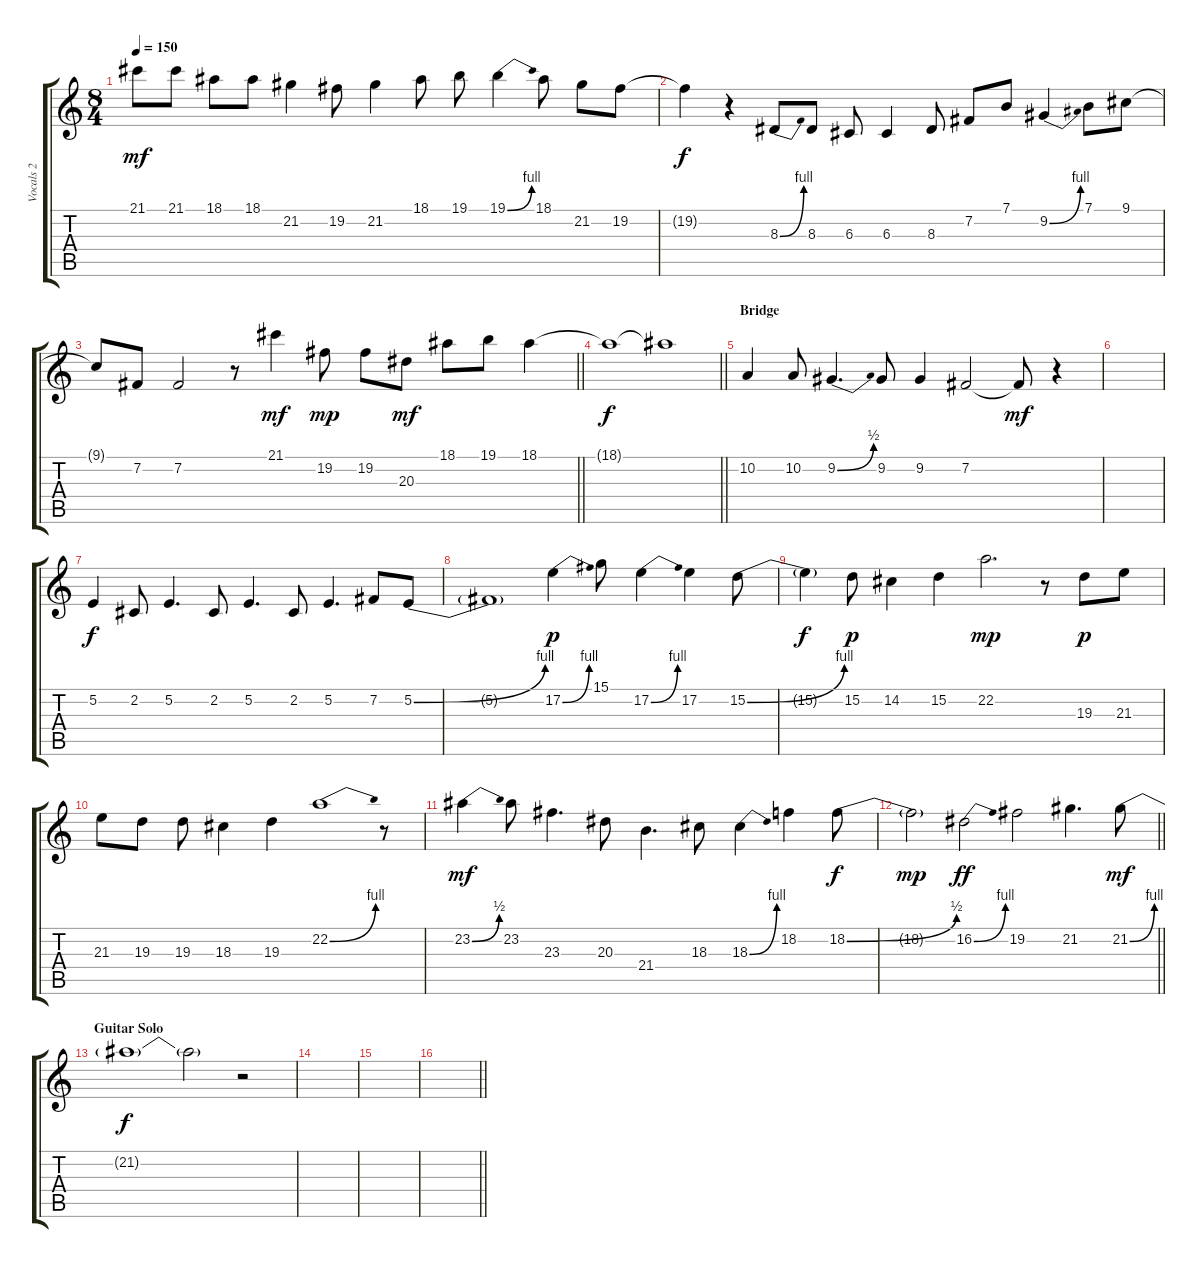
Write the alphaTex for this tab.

\track ("Vocals 2" "Vocals 2") {instrument lead2sawtooth}
\staff {score tabs}
\tuning (E4 B3 G3 D3 A2 E2) {hide}
\ts (8 4)
\tempo 150
\clef g2
\ks c
21.1.8{dy mf} 21.1.8 18.1.8 18.1.8 21.2.4 19.2.8 21.2.4 18.1.8 19.1.8 19.1{be (bend 0 0 60 4)}.4 18.1.8 21.2.8 19.2.8 |
19.2{t}.4{dy f} r.4 8.3{be (bend 0 0 60 4)}.8 8.3.8 6.3.8 6.3.4 8.3.8 7.2.8 7.1.8 9.2{be (bend 0 0 60 4)}.4 7.1.8 9.1.8 |
\barLineRight lightlight
9.1{t}.8 7.2.8 7.2.2 r.8 21.1.4{dy mf} 19.2.8{dy mp} 19.2.8 20.3.8{dy mf} 18.1.8 19.1.8 18.1.4{volume 7} |
\barLineRight lightlight
18.1{t}.1{dy f} 18.1{t}.1 |
\section ("" "Bridge")
10.2.4{volume 12} 10.2.8 9.2{be (bend 0 0 60 2)}.4{d} 9.2.8 9.2.4 7.2.2 7.2{t}.8{dy mf} r.4 |
|
5.2.4{dy f} 2.2.8 5.2.4{d} 2.2.8 5.2.4{d} 2.2.8 5.2.4{d} 7.2.8 5.2{be (bend 0 0 60 4)}.8 |
5.2{t}.1 17.2{be (bend 0 0 60 4)}.4{dy p} 15.1.8 17.2{be (bend 0 0 60 4)}.4 17.2.4 15.2{be (bend 0 0 60 4)}.8 |
15.2{t}.4{dy f} 15.2.8{dy p} 14.2.4 15.2.4 22.2.2{d dy mp} r.8 19.3.8{dy p} 21.3.8 |
21.3.8 19.3.8 19.3.8 18.3.4 19.3.4 22.2{be (bend 0 0 60 4)}.1 r.8 |
23.2{be (bend 0 0 60 2)}.4{dy mf} 23.2.8 23.3.4{d} 20.3.8 21.4.4{d} 18.3.8 18.3{be (bend 0 0 60 4)}.4 18.2.4 18.2{be (bend 0 0 60 2)}.8{dy f} |
\barLineRight lightlight
18.2{t}.2{dy mp} 16.2{be (bend 0 0 60 4)}.2{dy ff} 19.2.2 21.2.4{d} 21.2{be (bend 0 0 60 4)}.8{dy mf} |
\section ("" "Guitar Solo")
21.2{t}.1{dy f} 21.2{t}.2 r.2 |
|
|
\barLineRight lightlight
